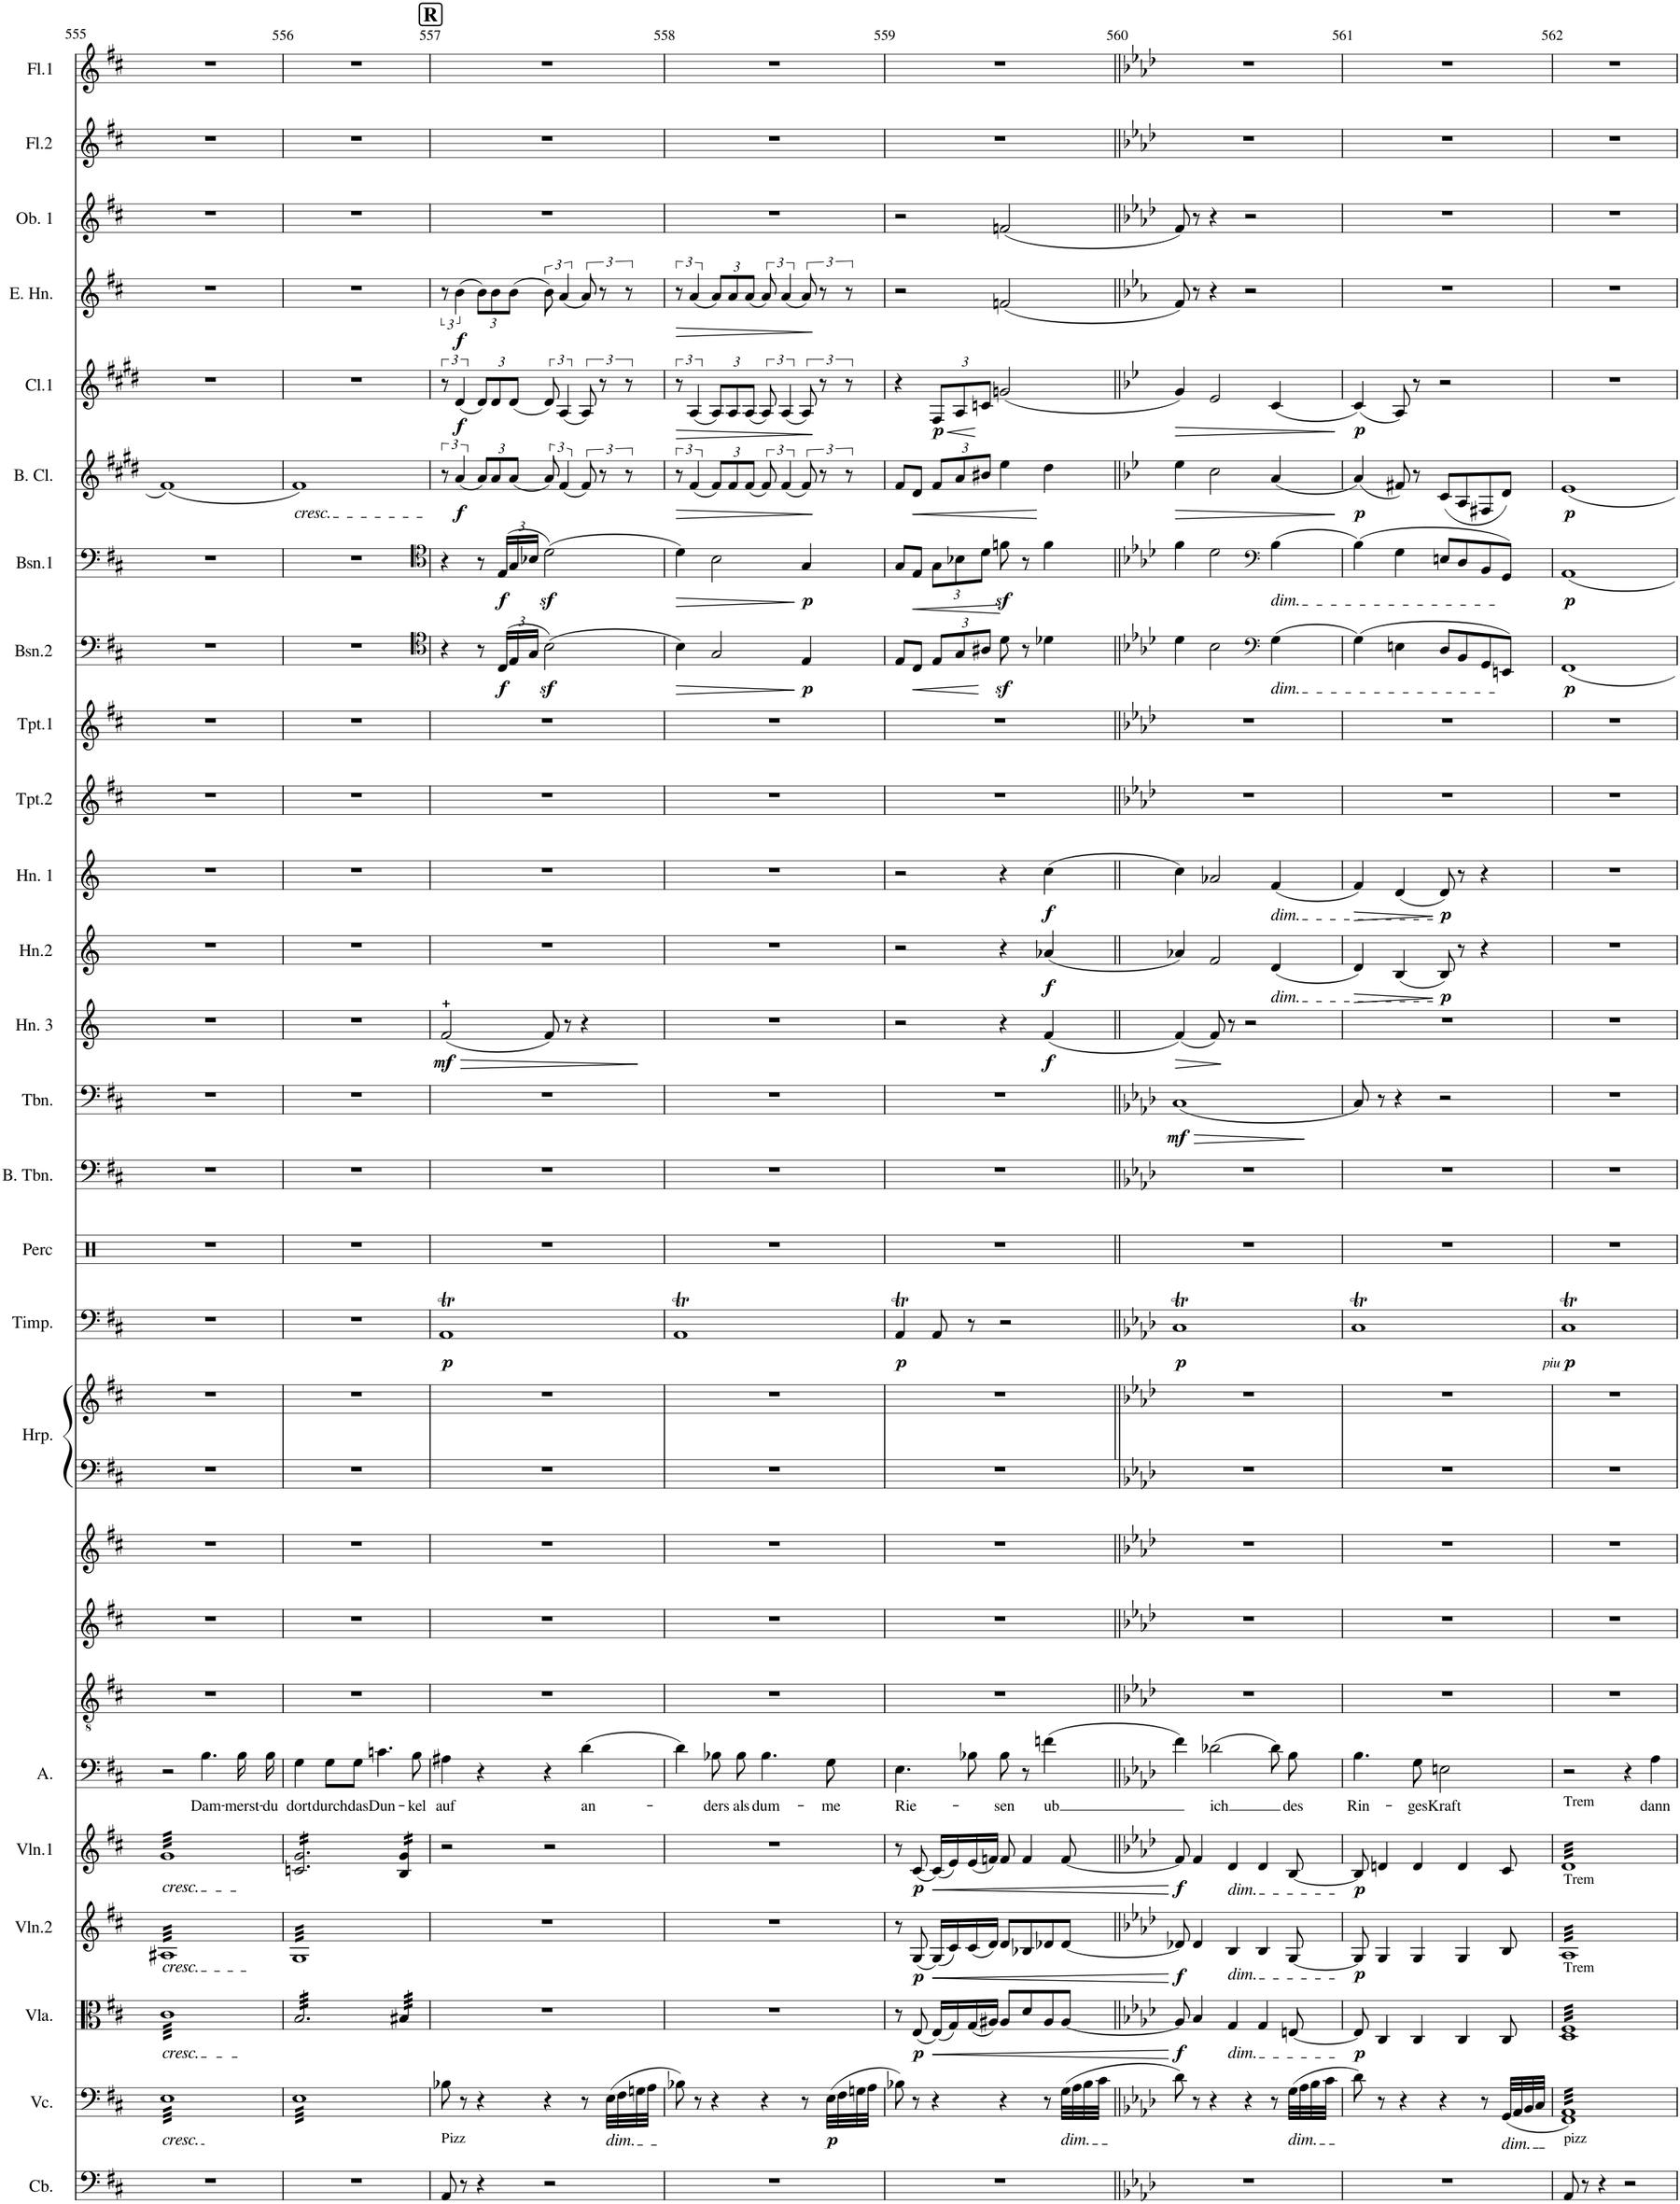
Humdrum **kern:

**kern	**kern	**dynam	**kern	**dynam	**kern	**dynam	**kern	**dynam	**kern	**text	**kern	**kern	**kern	**kern	**kern	**kern	**dynam	**kern	**kern	**kern	**dynam	**kern	**dynam	**kern	**dynam	**kern	**dynam	**kern	**kern	**kern	**dynam	**kern	**dynam	**kern	**dynam	**kern	**dynam	**kern	**dynam	**kern	**kern	**kern
*part27	*part26	*part26	*part25	*part25	*part24	*part24	*part23	*part23	*part22	*part22	*part21	*part20	*part19	*part18	*part18	*part17	*part17	*part16	*part15	*part14	*part14	*part13	*part13	*part12	*part12	*part11	*part11	*part10	*part9	*part8	*part8	*part7	*part7	*part6	*part6	*part5	*part5	*part4	*part4	*part3	*part2	*part1
*staff28	*staff27	*staff27	*staff26	*staff26	*staff25	*staff25	*staff24	*staff24	*staff23	*staff23	*staff22	*staff21	*staff20	*staff19	*staff18	*staff17	*staff17	*staff16	*staff15	*staff14	*staff14	*staff13	*staff13	*staff12	*staff12	*staff11	*staff11	*staff10	*staff9	*staff8	*staff8	*staff7	*staff7	*staff6	*staff6	*staff5	*staff5	*staff4	*staff4	*staff3	*staff2	*staff1
*I"Contrabass	*I"Violoncello	*	*I"Viola	*	*I"Violin 2	*	*I"Violin 1	*	*I"Alberich	*	*I"Alto	*I"Soprano	*I"Soprano	*I"Harp	*	*I"Timpani	*	*I"Percussion	*I"Bass Trombone	*I"Trombone	*	*I"Horn 3	*	*I"Horn 2	*	*I"Horn 1	*	*I"Trumpet 2	*I"Trumpet 1	*I"Bassoon 2	*	*I"Bassoon 1	*	*I"Clarinet 2	*	*I"Clarinet 1	*	*I"Oboe 2/EH	*	*I"Oboe 1	*I"Flute 2/Picc	*I"Flute 1
*I'Cb.	*I'Vc.	*	*I'Vla.	*	*I'Vln.2	*	*I'Vln.1	*	*I'A.	*	*	*	*	*I'Hrp.	*	*I'Timp.	*	*I'Perc	*I'B. Tbn.	*I'Tbn.	*	*I'Hn. 3	*	*I'Hn.2	*	*I'Hn. 1	*	*I'Tpt.2	*I'Tpt.1	*I'Bsn.2	*	*I'Bsn.1	*	*I'Cl. 2	*	*I'Cl.1	*	*I'Ob.2	*	*I'Ob. 1	*I'Fl.2	*I'Fl.1
!!LO:PB:g=z
*clefF4	*clefF4	*	*clefC3	*	*clefG2	*	*clefG2	*	*clefF4	*	*clefGv2	*clefG2	*clefG2	*clefF4	*clefG2	*clefF4	*	*clefX	*clefF4	*clefF4	*	*clefG2	*	*clefG2	*	*clefG2	*	*clefG2	*clefG2	*clefF4	*	*clefF4	*	*clefG2	*	*clefG2	*	*clefG2	*	*clefG2	*clefG2	*clefG2
*Trd7c12	*	*	*	*	*	*	*	*	*	*	*	*	*	*	*	*	*	*	*	*	*	*Trd4c7	*	*Trd4c7	*	*Trd4c7	*	*	*	*	*	*	*	*Trd8c14	*	*Trd1c2	*	*Trd4c7	*	*	*Trd-7c-12	*
*k[f#c#]	*k[f#c#]	*	*k[f#c#]	*	*k[f#c#]	*	*k[f#c#]	*	*k[f#c#]	*	*k[f#c#]	*k[f#c#]	*k[f#c#]	*k[f#c#]	*k[f#c#]	*k[f#c#]	*	*k[]	*k[f#c#]	*k[f#c#]	*	*k[]	*	*k[]	*	*k[]	*	*k[f#c#]	*k[f#c#]	*k[f#c#]	*	*k[f#c#]	*	*k[f#c#g#d#]	*	*k[f#c#g#d#]	*	*k[f#c#]	*	*k[f#c#]	*k[f#c#]	*k[f#c#]
*M4/4	*M4/4	*	*M4/4	*	*M4/4	*	*M4/4	*	*M4/4	*	*M4/4	*M4/4	*M4/4	*M4/4	*M4/4	*M4/4	*	*M4/4	*M4/4	*M4/4	*	*M4/4	*	*M4/4	*	*M4/4	*	*M4/4	*M4/4	*M4/4	*	*M4/4	*	*M4/4	*	*M4/4	*	*M4/4	*	*M4/4	*M4/4	*M4/4
=555	=555	=555	=555	=555	=555	=555	=555	=555	=555	=555	=555	=555	=555	=555	=555	=555	=555	=555	=555	=555	=555	=555	=555	=555	=555	=555	=555	=555	=555	=555	=555	=555	=555	=555	=555	=555	=555	=555	=555	=555	=555	=555
!	!	!	!	!	!	!	!LO:TX:b:i:t=cresc.	!	!	!	!	!	!	!	!	!	!	!	!	!	!	!	!	!	!	!	!	!	!	!	!	!	!	!	!	!	!	!	!	!	!	!
!	!	!	!	!	!LO:TX:b:i:t=cresc.	!	!	!	!	!	!	!	!	!	!	!	!	!	!	!	!	!	!	!	!	!	!	!	!	!	!	!	!	!	!	!	!	!	!	!	!	!
!	!	!	!LO:TX:b:i:t=cresc.	!	!	!	!	!	!	!	!	!	!	!	!	!	!	!	!	!	!	!	!	!	!	!	!	!	!	!	!	!	!	!	!	!	!	!	!	!	!	!
!	!LO:TX:b:i:t=cresc.	!	!	!	!	!	!	!	!	!	!	!	!	!	!	!	!	!	!	!	!	!	!	!	!	!	!	!	!	!	!	!	!	!	!	!	!	!	!	!	!	!
*	*tremolo	*	*	*	*	*	*	*	*	*	*	*	*	*	*	*	*	*	*	*	*	*	*	*	*	*	*	*	*	*	*	*	*	*	*	*	*	*	*	*	*	*
*	*	*	*tremolo	*	*	*	*	*	*	*	*	*	*	*	*	*	*	*	*	*	*	*	*	*	*	*	*	*	*	*	*	*	*	*	*	*	*	*	*	*	*	*
*	*	*	*	*	*tremolo	*	*	*	*	*	*	*	*	*	*	*	*	*	*	*	*	*	*	*	*	*	*	*	*	*	*	*	*	*	*	*	*	*	*	*	*	*
*	*	*	*	*	*	*	*tremolo	*	*	*	*	*	*	*	*	*	*	*	*	*	*	*	*	*	*	*	*	*	*	*	*	*	*	*	*	*	*	*	*	*	*	*
1r	32ELLL	.	32c#LLL	.	32A#XLLL	.	32gLLL	.	2r	.	1r	1r	1r	1r	1r	1r	.	1r	1r	1r	.	1r	.	1r	.	1r	.	1r	1r	1r	.	1r	.	(1f#	.	1r	.	1r	.	1r	1r	1r
.	32E	.	32c#	.	32A#X	.	32g	.	.	.	.	.	.	.	.	.	.	.	.	.	.	.	.	.	.	.	.	.	.	.	.	.	.	.	.	.	.	.	.	.	.	.
.	32E	.	32c#	.	32A#X	.	32g	.	.	.	.	.	.	.	.	.	.	.	.	.	.	.	.	.	.	.	.	.	.	.	.	.	.	.	.	.	.	.	.	.	.	.
.	32E	.	32c#	.	32A#X	.	32g	.	.	.	.	.	.	.	.	.	.	.	.	.	.	.	.	.	.	.	.	.	.	.	.	.	.	.	.	.	.	.	.	.	.	.
.	32E	.	32c#	.	32A#X	.	32g	.	.	.	.	.	.	.	.	.	.	.	.	.	.	.	.	.	.	.	.	.	.	.	.	.	.	.	.	.	.	.	.	.	.	.
.	32E	.	32c#	.	32A#X	.	32g	.	.	.	.	.	.	.	.	.	.	.	.	.	.	.	.	.	.	.	.	.	.	.	.	.	.	.	.	.	.	.	.	.	.	.
.	32E	.	32c#	.	32A#X	.	32g	.	.	.	.	.	.	.	.	.	.	.	.	.	.	.	.	.	.	.	.	.	.	.	.	.	.	.	.	.	.	.	.	.	.	.
.	32E	.	32c#	.	32A#X	.	32g	.	.	.	.	.	.	.	.	.	.	.	.	.	.	.	.	.	.	.	.	.	.	.	.	.	.	.	.	.	.	.	.	.	.	.
.	32E	.	32c#	.	32A#X	.	32g	.	.	.	.	.	.	.	.	.	.	.	.	.	.	.	.	.	.	.	.	.	.	.	.	.	.	.	.	.	.	.	.	.	.	.
.	32E	.	32c#	.	32A#X	.	32g	.	.	.	.	.	.	.	.	.	.	.	.	.	.	.	.	.	.	.	.	.	.	.	.	.	.	.	.	.	.	.	.	.	.	.
.	32E	.	32c#	.	32A#X	.	32g	.	.	.	.	.	.	.	.	.	.	.	.	.	.	.	.	.	.	.	.	.	.	.	.	.	.	.	.	.	.	.	.	.	.	.
.	32E	.	32c#	.	32A#X	.	32g	.	.	.	.	.	.	.	.	.	.	.	.	.	.	.	.	.	.	.	.	.	.	.	.	.	.	.	.	.	.	.	.	.	.	.
.	32E	.	32c#	.	32A#X	.	32g	.	.	.	.	.	.	.	.	.	.	.	.	.	.	.	.	.	.	.	.	.	.	.	.	.	.	.	.	.	.	.	.	.	.	.
.	32E	.	32c#	.	32A#X	.	32g	.	.	.	.	.	.	.	.	.	.	.	.	.	.	.	.	.	.	.	.	.	.	.	.	.	.	.	.	.	.	.	.	.	.	.
.	32E	.	32c#	.	32A#X	.	32g	.	.	.	.	.	.	.	.	.	.	.	.	.	.	.	.	.	.	.	.	.	.	.	.	.	.	.	.	.	.	.	.	.	.	.
.	32E	.	32c#	.	32A#X	.	32g	.	.	.	.	.	.	.	.	.	.	.	.	.	.	.	.	.	.	.	.	.	.	.	.	.	.	.	.	.	.	.	.	.	.	.
!	!	!	!	!	!	!	!	!	!	!LO:LY:b	!	!	!	!	!	!	!	!	!	!	!	!	!	!	!	!	!	!	!	!	!	!	!	!	!	!	!	!	!	!	!	!
.	32E	.	32c#	.	32A#X	.	32g	.	4.B\	Dam-	.	.	.	.	.	.	.	.	.	.	.	.	.	.	.	.	.	.	.	.	.	.	.	.	.	.	.	.	.	.	.	.
.	32E	.	32c#	.	32A#X	.	32g	.	.	.	.	.	.	.	.	.	.	.	.	.	.	.	.	.	.	.	.	.	.	.	.	.	.	.	.	.	.	.	.	.	.	.
.	32E	.	32c#	.	32A#X	.	32g	.	.	.	.	.	.	.	.	.	.	.	.	.	.	.	.	.	.	.	.	.	.	.	.	.	.	.	.	.	.	.	.	.	.	.
.	32E	.	32c#	.	32A#X	.	32g	.	.	.	.	.	.	.	.	.	.	.	.	.	.	.	.	.	.	.	.	.	.	.	.	.	.	.	.	.	.	.	.	.	.	.
.	32E	.	32c#	.	32A#X	.	32g	.	.	.	.	.	.	.	.	.	.	.	.	.	.	.	.	.	.	.	.	.	.	.	.	.	.	.	.	.	.	.	.	.	.	.
.	32E	.	32c#	.	32A#X	.	32g	.	.	.	.	.	.	.	.	.	.	.	.	.	.	.	.	.	.	.	.	.	.	.	.	.	.	.	.	.	.	.	.	.	.	.
.	32E	.	32c#	.	32A#X	.	32g	.	.	.	.	.	.	.	.	.	.	.	.	.	.	.	.	.	.	.	.	.	.	.	.	.	.	.	.	.	.	.	.	.	.	.
.	32E	.	32c#	.	32A#X	.	32g	.	.	.	.	.	.	.	.	.	.	.	.	.	.	.	.	.	.	.	.	.	.	.	.	.	.	.	.	.	.	.	.	.	.	.
.	32E	.	32c#	.	32A#X	.	32g	.	.	.	.	.	.	.	.	.	.	.	.	.	.	.	.	.	.	.	.	.	.	.	.	.	.	.	.	.	.	.	.	.	.	.
.	32E	.	32c#	.	32A#X	.	32g	.	.	.	.	.	.	.	.	.	.	.	.	.	.	.	.	.	.	.	.	.	.	.	.	.	.	.	.	.	.	.	.	.	.	.
.	32E	.	32c#	.	32A#X	.	32g	.	.	.	.	.	.	.	.	.	.	.	.	.	.	.	.	.	.	.	.	.	.	.	.	.	.	.	.	.	.	.	.	.	.	.
.	32E	.	32c#	.	32A#X	.	32g	.	.	.	.	.	.	.	.	.	.	.	.	.	.	.	.	.	.	.	.	.	.	.	.	.	.	.	.	.	.	.	.	.	.	.
!	!	!	!	!	!	!	!	!	!	!LO:LY:b	!	!	!	!	!	!	!	!	!	!	!	!	!	!	!	!	!	!	!	!	!	!	!	!	!	!	!	!	!	!	!	!
.	32E	.	32c#	.	32A#X	.	32g	.	16B\	-merst-	.	.	.	.	.	.	.	.	.	.	.	.	.	.	.	.	.	.	.	.	.	.	.	.	.	.	.	.	.	.	.	.
.	32E	.	32c#	.	32A#X	.	32g	.	.	.	.	.	.	.	.	.	.	.	.	.	.	.	.	.	.	.	.	.	.	.	.	.	.	.	.	.	.	.	.	.	.	.
!	!	!	!	!	!	!	!	!	!	!LO:LY:b	!	!	!	!	!	!	!	!	!	!	!	!	!	!	!	!	!	!	!	!	!	!	!	!	!	!	!	!	!	!	!	!
.	32E	.	32c#	.	32A#X	.	32g	.	16B\	-du	.	.	.	.	.	.	.	.	.	.	.	.	.	.	.	.	.	.	.	.	.	.	.	.	.	.	.	.	.	.	.	.
.	32EJJJ	.	32c#JJJ	.	32A#XJJJ	.	32gJJJ	.	.	.	.	.	.	.	.	.	.	.	.	.	.	.	.	.	.	.	.	.	.	.	.	.	.	.	.	.	.	.	.	.	.	.
=556	=556	=556	=556	=556	=556	=556	=556	=556	=556	=556	=556	=556	=556	=556	=556	=556	=556	=556	=556	=556	=556	=556	=556	=556	=556	=556	=556	=556	=556	=556	=556	=556	=556	=556	=556	=556	=556	=556	=556	=556	=556	=556
!	!	!	!	!	!	!	!	!	!	!	!	!	!	!	!	!	!	!	!	!	!	!	!	!	!	!	!	!	!	!	!	!	!	!LO:TX:b:i:t=cresc.	!	!	!	!	!	!	!	!
!	!	!	!	!	!	!	!	!	!	!LO:LY:b	!	!	!	!	!	!	!	!	!	!	!	!	!	!	!	!	!	!	!	!	!	!	!	!	!	!	!	!	!	!	!	!
1r	32ELLL	.	32B/LLL	.	32GLLL	.	16cn/ 16g/LL	.	4G\	dort	1r	1r	1r	1r	1r	1r	.	1r	1r	1r	.	1r	.	1r	.	1r	.	1r	1r	1r	.	1r	.	1f#)	.	1r	.	1r	.	1r	1r	1r
.	32E	.	32B/	.	32G	.	.	.	.	.	.	.	.	.	.	.	.	.	.	.	.	.	.	.	.	.	.	.	.	.	.	.	.	.	.	.	.	.	.	.	.	.
.	32E	.	32B/	.	32G	.	16cn/ 16g/	.	.	.	.	.	.	.	.	.	.	.	.	.	.	.	.	.	.	.	.	.	.	.	.	.	.	.	.	.	.	.	.	.	.	.
.	32E	.	32B/	.	32G	.	.	.	.	.	.	.	.	.	.	.	.	.	.	.	.	.	.	.	.	.	.	.	.	.	.	.	.	.	.	.	.	.	.	.	.	.
.	32E	.	32B/	.	32G	.	16cn/ 16g/	.	.	.	.	.	.	.	.	.	.	.	.	.	.	.	.	.	.	.	.	.	.	.	.	.	.	.	.	.	.	.	.	.	.	.
.	32E	.	32B/	.	32G	.	.	.	.	.	.	.	.	.	.	.	.	.	.	.	.	.	.	.	.	.	.	.	.	.	.	.	.	.	.	.	.	.	.	.	.	.
.	32E	.	32B/	.	32G	.	16cn/ 16g/	.	.	.	.	.	.	.	.	.	.	.	.	.	.	.	.	.	.	.	.	.	.	.	.	.	.	.	.	.	.	.	.	.	.	.
.	32E	.	32B/	.	32G	.	.	.	.	.	.	.	.	.	.	.	.	.	.	.	.	.	.	.	.	.	.	.	.	.	.	.	.	.	.	.	.	.	.	.	.	.
!	!	!	!	!	!	!	!	!	!	!LO:LY:b	!	!	!	!	!	!	!	!	!	!	!	!	!	!	!	!	!	!	!	!	!	!	!	!	!	!	!	!	!	!	!	!
.	32E	.	32B/	.	32G	.	16cn/ 16g/	.	8G\L	durch	.	.	.	.	.	.	.	.	.	.	.	.	.	.	.	.	.	.	.	.	.	.	.	.	.	.	.	.	.	.	.	.
.	32E	.	32B/	.	32G	.	.	.	.	.	.	.	.	.	.	.	.	.	.	.	.	.	.	.	.	.	.	.	.	.	.	.	.	.	.	.	.	.	.	.	.	.
.	32E	.	32B/	.	32G	.	16cn/ 16g/	.	.	.	.	.	.	.	.	.	.	.	.	.	.	.	.	.	.	.	.	.	.	.	.	.	.	.	.	.	.	.	.	.	.	.
.	32E	.	32B/	.	32G	.	.	.	.	.	.	.	.	.	.	.	.	.	.	.	.	.	.	.	.	.	.	.	.	.	.	.	.	.	.	.	.	.	.	.	.	.
!	!	!	!	!	!	!	!	!	!	!LO:LY:b	!	!	!	!	!	!	!	!	!	!	!	!	!	!	!	!	!	!	!	!	!	!	!	!	!	!	!	!	!	!	!	!
.	32E	.	32B/	.	32G	.	16cn/ 16g/	.	8G\J	das	.	.	.	.	.	.	.	.	.	.	.	.	.	.	.	.	.	.	.	.	.	.	.	.	.	.	.	.	.	.	.	.
.	32E	.	32B/	.	32G	.	.	.	.	.	.	.	.	.	.	.	.	.	.	.	.	.	.	.	.	.	.	.	.	.	.	.	.	.	.	.	.	.	.	.	.	.
.	32E	.	32B/	.	32G	.	16cn/ 16g/	.	.	.	.	.	.	.	.	.	.	.	.	.	.	.	.	.	.	.	.	.	.	.	.	.	.	.	.	.	.	.	.	.	.	.
.	32E	.	32B/	.	32G	.	.	.	.	.	.	.	.	.	.	.	.	.	.	.	.	.	.	.	.	.	.	.	.	.	.	.	.	.	.	.	.	.	.	.	.	.
!	!	!	!	!	!	!	!	!	!	!LO:LY:b	!	!	!	!	!	!	!	!	!	!	!	!	!	!	!	!	!	!	!	!	!	!	!	!	!	!	!	!	!	!	!	!
.	32E	.	32B/	.	32G	.	16cn/ 16g/	.	4.cn\	Dun-	.	.	.	.	.	.	.	.	.	.	.	.	.	.	.	.	.	.	.	.	.	.	.	.	.	.	.	.	.	.	.	.
.	32E	.	32B/	.	32G	.	.	.	.	.	.	.	.	.	.	.	.	.	.	.	.	.	.	.	.	.	.	.	.	.	.	.	.	.	.	.	.	.	.	.	.	.
.	32E	.	32B/	.	32G	.	16cn/ 16g/	.	.	.	.	.	.	.	.	.	.	.	.	.	.	.	.	.	.	.	.	.	.	.	.	.	.	.	.	.	.	.	.	.	.	.
.	32E	.	32B/	.	32G	.	.	.	.	.	.	.	.	.	.	.	.	.	.	.	.	.	.	.	.	.	.	.	.	.	.	.	.	.	.	.	.	.	.	.	.	.
.	32E	.	32B/	.	32G	.	16cn/ 16g/	.	.	.	.	.	.	.	.	.	.	.	.	.	.	.	.	.	.	.	.	.	.	.	.	.	.	.	.	.	.	.	.	.	.	.
.	32E	.	32B/	.	32G	.	.	.	.	.	.	.	.	.	.	.	.	.	.	.	.	.	.	.	.	.	.	.	.	.	.	.	.	.	.	.	.	.	.	.	.	.
.	32E	.	32B/	.	32G	.	16cn/ 16g/JJ	.	.	.	.	.	.	.	.	.	.	.	.	.	.	.	.	.	.	.	.	.	.	.	.	.	.	.	.	.	.	.	.	.	.	.
.	32E	.	32B/JJJ	.	32G	.	.	.	.	.	.	.	.	.	.	.	.	.	.	.	.	.	.	.	.	.	.	.	.	.	.	.	.	.	.	.	.	.	.	.	.	.
.	32E	.	32B#X/LLL	.	32G	.	16B/ 16g/LL	.	.	.	.	.	.	.	.	.	.	.	.	.	.	.	.	.	.	.	.	.	.	.	.	.	.	.	.	.	.	.	.	.	.	.
.	32E	.	32B#X/	.	32G	.	.	.	.	.	.	.	.	.	.	.	.	.	.	.	.	.	.	.	.	.	.	.	.	.	.	.	.	.	.	.	.	.	.	.	.	.
.	32E	.	32B#X/	.	32G	.	16B/ 16g/	.	.	.	.	.	.	.	.	.	.	.	.	.	.	.	.	.	.	.	.	.	.	.	.	.	.	.	.	.	.	.	.	.	.	.
.	32E	.	32B#X/	.	32G	.	.	.	.	.	.	.	.	.	.	.	.	.	.	.	.	.	.	.	.	.	.	.	.	.	.	.	.	.	.	.	.	.	.	.	.	.
!	!	!	!	!	!	!	!	!	!	!LO:LY:b	!	!	!	!	!	!	!	!	!	!	!	!	!	!	!	!	!	!	!	!	!	!	!	!	!	!	!	!	!	!	!	!
.	32E	.	32B#X/	.	32G	.	16B/ 16g/	.	8B\	-kel	.	.	.	.	.	.	.	.	.	.	.	.	.	.	.	.	.	.	.	.	.	.	.	.	.	.	.	.	.	.	.	.
.	32E	.	32B#X/	.	32G	.	.	.	.	.	.	.	.	.	.	.	.	.	.	.	.	.	.	.	.	.	.	.	.	.	.	.	.	.	.	.	.	.	.	.	.	.
.	32E	.	32B#X/	.	32G	.	16B/ 16g/JJ	.	.	.	.	.	.	.	.	.	.	.	.	.	.	.	.	.	.	.	.	.	.	.	.	.	.	.	.	.	.	.	.	.	.	.
*	*	*	*	*	*	*	*Xtremolo	*	*	*	*	*	*	*	*	*	*	*	*	*	*	*	*	*	*	*	*	*	*	*	*	*	*	*	*	*	*	*	*	*	*	*
.	32EJJJ	.	32B#X/JJJ	.	32GJJJ	.	.	.	.	.	.	.	.	.	.	.	.	.	.	.	.	.	.	.	.	.	.	.	.	.	.	.	.	.	.	.	.	.	.	.	.	.
*	*	*	*	*	*Xtremolo	*	*	*	*	*	*	*	*	*	*	*	*	*	*	*	*	*	*	*	*	*	*	*	*	*	*	*	*	*	*	*	*	*	*	*	*	*
*	*	*	*Xtremolo	*	*	*	*	*	*	*	*	*	*	*	*	*	*	*	*	*	*	*	*	*	*	*	*	*	*	*	*	*	*	*	*	*	*	*	*	*	*	*
*	*Xtremolo	*	*	*	*	*	*	*	*	*	*	*	*	*	*	*	*	*	*	*	*	*	*	*	*	*	*	*	*	*	*	*	*	*	*	*	*	*	*	*	*	*
!!LO:REH:place=s1:a:B:cj:fs=14:t=R
=557	=557	=557	=557	=557	=557	=557	=557	=557	=557	=557	=557	=557	=557	=557	=557	=557	=557	=557	=557	=557	=557	=557	=557	=557	=557	=557	=557	=557	=557	=557	=557	=557	=557	=557	=557	=557	=557	=557	=557	=557	=557	=557
*	*	*	*	*	*	*	*	*	*	*	*	*	*	*	*	*	*	*	*	*	*	*	*	*	*	*	*	*	*	*clefC4	*	*clefC4	*	*	*	*	*	*	*	*	*	*
!LO:TX:a:t=Pizz	!	!	!	!	!	!	!	!	!	!	!	!	!	!	!	!	!	!	!	!	!	!	!	!	!	!	!	!	!	!	!	!	!	!	!	!	!	!	!	!	!	!
!	!	!	!	!	!	!	!	!	!	!LO:LY:b	!	!	!	!	!	!	!LO:DY:b	!	!	!	!	!	!LO:HP:b	!	!	!	!	!	!	!	!	!	!	!	!	!	!	!	!	!	!	!
!	!	!	!	!	!	!	!	!	!	!	!	!	!	!	!	!	!	!	!	!	!	!	!LO:DY:n=1:b	!	!	!	!	!	!	!	!	!	!	!	!	!	!	!	!	!	!	!
8AA/	8B-X\	.	1r	.	1r	.	2r	.	4A#X\	auf	1r	1r	1r	1r	1r	1AAT	p	1r	1r	1r	.	(2f/	> mf	1r	.	1r	.	1r	1r	4r	.	4r	.	12r	.	12r	.	12r	.	1r	1r	1r
!	!	!	!	!	!	!	!	!	!	!	!	!	!	!	!	!	!	!	!	!	!	!	!	!	!	!	!	!	!	!	!	!	!	!	!LO:DY:b	!	!LO:DY:b	!	!LO:DY:b	!	!	!
.	.	.	.	.	.	.	.	.	.	.	.	.	.	.	.	.	.	.	.	.	.	.	.	.	.	.	.	.	.	.	.	.	.	(6a/	f	(6d#/	f	(6b\	f	.	.	.
8r	8r	.	.	.	.	.	.	.	.	.	.	.	.	.	.	.	.	.	.	.	.	.	.	.	.	.	.	.	.	.	.	.	.	.	.	.	.	.	.	.	.	.
*	*	*	*	*	*	*	*	*	*	*	*	*	*	*	*	*	*	*	*	*	*	*	*	*	*	*	*	*	*	*	*	*	*	*Xbrackettup	*	*Xbrackettup	*	*Xbrackettup	*	*	*	*
4r	4r	.	.	.	.	.	.	.	4r	.	.	.	.	.	.	.	.	.	.	.	.	.	.	.	.	.	.	.	.	8r	.	8r	.	12a/L)	.	12d#/L)	.	12b\L)	.	.	.	.
.	.	.	.	.	.	.	.	.	.	.	.	.	.	.	.	.	.	.	.	.	.	.	.	.	.	.	.	.	.	.	.	.	.	12a/	.	12d#/	.	12b\	.	.	.	.
*	*	*	*	*	*	*	*	*	*	*	*	*	*	*	*	*	*	*	*	*	*	*	*	*	*	*	*	*	*	*Xbrackettup	*	*Xbrackettup	*	*	*	*	*	*	*	*	*	*
!	!	!	!	!	!	!	!	!	!	!	!	!	!	!	!	!	!	!	!	!	!	!	!	!	!	!	!	!	!	!	!LO:DY:b	!	!LO:DY:b	!	!	!	!	!	!	!	!	!
.	.	.	.	.	.	.	.	.	.	.	.	.	.	.	.	.	.	.	.	.	.	.	.	.	.	.	.	.	.	(24C#/LL	f	(24E/LL	f	.	.	.	.	.	.	.	.	.
.	.	.	.	.	.	.	.	.	.	.	.	.	.	.	.	.	.	.	.	.	.	.	.	.	.	.	.	.	.	24E/	.	24G/	.	(12a/J	.	(12d#/J	.	(12b\J	.	.	.	.
.	.	.	.	.	.	.	.	.	.	.	.	.	.	.	.	.	.	.	.	.	.	.	.	.	.	.	.	.	.	24G/JJ	.	24B-X/JJ	.	.	.	.	.	.	.	.	.	.
*	*	*	*	*	*	*	*	*	*	*	*	*	*	*	*	*	*	*	*	*	*	*	*	*	*	*	*	*	*	*	*	*	*	*brackettup	*	*brackettup	*	*brackettup	*	*	*	*
2r	4r	.	.	.	.	.	2r	.	4r	.	.	.	.	.	.	.	.	.	.	.	.	8f/)	.	.	.	.	.	.	.	(2Bz<\)	.	(2dz<\)	.	12a/)	.	12d#/)	.	12b\)	.	.	.	.
.	.	.	.	.	.	.	.	.	.	.	.	.	.	.	.	.	.	.	.	.	.	.	.	.	.	.	.	.	.	.	.	.	.	(6f#/	.	(6A/	.	(6a/	.	.	.	.
.	.	.	.	.	.	.	.	.	.	.	.	.	.	.	.	.	.	.	.	.	.	8r	.	.	.	.	.	.	.	.	.	.	.	.	.	.	.	.	.	.	.	.
!	!	!	!	!	!	!	!	!	!	!LO:LY:b	!	!	!	!	!	!	!	!	!	!	!	!	!	!	!	!	!	!	!	!	!	!	!	!	!	!	!	!	!	!	!	!
.	8r	.	.	.	.	.	.	.	(4d\	an-	.	.	.	.	.	.	.	.	.	.	.	4r	.	.	.	.	.	.	.	.	.	.	.	12f#/)	.	12A/)	.	12a/)	.	.	.	.
.	.	.	.	.	.	.	.	.	.	.	.	.	.	.	.	.	.	.	.	.	.	.	.	.	.	.	.	.	.	.	.	.	.	12r	.	12r	.	12r	.	.	.	.
!	!LO:TX:b:i:t=dim.	!	!	!	!	!	!	!	!	!	!	!	!	!	!	!	!	!	!	!	!	!	!	!	!	!	!	!	!	!	!	!	!	!	!	!	!	!	!	!	!	!
.	(32E\LLL	.	.	.	.	.	.	.	.	.	.	.	.	.	.	.	.	.	.	.	.	.	.	.	.	.	.	.	.	.	.	.	.	.	.	.	.	.	.	.	.	.
.	32F#\	.	.	.	.	.	.	.	.	.	.	.	.	.	.	.	.	.	.	.	.	.	.	.	.	.	.	.	.	.	.	.	.	.	.	.	.	.	.	.	.	.
.	.	.	.	.	.	.	.	.	.	.	.	.	.	.	.	.	.	.	.	.	.	.	.	.	.	.	.	.	.	.	.	.	.	12r	.	12r	.	12r	.	.	.	.
.	32Gn\	.	.	.	.	.	.	.	.	.	.	.	.	.	.	.	.	.	.	.	.	.	.	.	.	.	.	.	.	.	.	.	.	.	.	.	.	.	.	.	.	.
.	32A\JJJ	.	.	.	.	.	.	.	.	.	.	.	.	.	.	.	.	.	.	.	.	.	.	.	.	.	.	.	.	.	.	.	.	.	.	.	.	.	.	.	.	.
.	.	.	.	.	.	.	.	.	.	.	.	.	.	.	.	.	.	.	.	.	.	.	]	.	.	.	.	.	.	.	.	.	.	.	.	.	.	.	.	.	.	.
=558	=558	=558	=558	=558	=558	=558	=558	=558	=558	=558	=558	=558	=558	=558	=558	=558	=558	=558	=558	=558	=558	=558	=558	=558	=558	=558	=558	=558	=558	=558	=558	=558	=558	=558	=558	=558	=558	=558	=558	=558	=558	=558
!	!	!	!	!	!	!	!	!	!	!	!	!	!	!	!	!	!	!	!	!	!	!	!	!	!	!	!	!	!	!	!LO:HP:b	!	!LO:HP:b	!	!LO:HP:b	!	!LO:HP:b	!	!LO:HP:b	!	!	!
1r	8B-X\)	.	1r	.	1r	.	1r	.	4d\)	.	1r	1r	1r	1r	1r	1AAT	.	1r	1r	1r	.	1r	.	1r	.	1r	.	1r	1r	4B\)	>	4d\)	>	12r	>	12r	>	12r	>	1r	1r	1r
.	.	.	.	.	.	.	.	.	.	.	.	.	.	.	.	.	.	.	.	.	.	.	.	.	.	.	.	.	.	.	.	.	.	(6f#/	.	(6A/	.	(6a/	.	.	.	.
.	8r	.	.	.	.	.	.	.	.	.	.	.	.	.	.	.	.	.	.	.	.	.	.	.	.	.	.	.	.	.	.	.	.	.	.	.	.	.	.	.	.	.
!	!	!	!	!	!	!	!	!	!	!LO:LY:b	!	!	!	!	!	!	!	!	!	!	!	!	!	!	!	!	!	!	!	!	!	!	!	!	!	!	!	!	!	!	!	!
*	*	*	*	*	*	*	*	*	*	*	*	*	*	*	*	*	*	*	*	*	*	*	*	*	*	*	*	*	*	*	*	*	*	*Xbrackettup	*	*Xbrackettup	*	*Xbrackettup	*	*	*	*
.	4r	.	.	.	.	.	.	.	8B-X\	-ders	.	.	.	.	.	.	.	.	.	.	.	.	.	.	.	.	.	.	.	2G/	.	2B\	.	12f#/L)	.	12A/L)	.	12a/L)	.	.	.	.
.	.	.	.	.	.	.	.	.	.	.	.	.	.	.	.	.	.	.	.	.	.	.	.	.	.	.	.	.	.	.	.	.	.	12f#/	.	12A/	.	12a/	.	.	.	.
!	!	!	!	!	!	!	!	!	!	!LO:LY:b	!	!	!	!	!	!	!	!	!	!	!	!	!	!	!	!	!	!	!	!	!	!	!	!	!	!	!	!	!	!	!	!
.	.	.	.	.	.	.	.	.	8B-\	als	.	.	.	.	.	.	.	.	.	.	.	.	.	.	.	.	.	.	.	.	.	.	.	.	.	.	.	.	.	.	.	.
.	.	.	.	.	.	.	.	.	.	.	.	.	.	.	.	.	.	.	.	.	.	.	.	.	.	.	.	.	.	.	.	.	.	(12f#/J	.	(12A/J	.	(12a/J	.	.	.	.
!	!	!	!	!	!	!	!	!	!	!LO:LY:b	!	!	!	!	!	!	!	!	!	!	!	!	!	!	!	!	!	!	!	!	!	!	!	!	!	!	!	!	!	!	!	!
*	*	*	*	*	*	*	*	*	*	*	*	*	*	*	*	*	*	*	*	*	*	*	*	*	*	*	*	*	*	*	*	*	*	*brackettup	*	*brackettup	*	*brackettup	*	*	*	*
.	4r	.	.	.	.	.	.	.	4.B-\	dum-	.	.	.	.	.	.	.	.	.	.	.	.	.	.	.	.	.	.	.	.	.	.	.	12f#/)	.	12A/)	.	12a/)	.	.	.	.
.	.	.	.	.	.	.	.	.	.	.	.	.	.	.	.	.	.	.	.	.	.	.	.	.	.	.	.	.	.	.	.	.	.	(6f#/	.	(6A/	.	(6a/	.	.	.	.
!	!	!	!	!	!	!	!	!	!	!	!	!	!	!	!	!	!	!	!	!	!	!	!	!	!	!	!	!	!	!	!LO:DY:n=1:b	!	!LO:DY:n=1:b	!	!	!	!	!	!	!	!	!
.	8r	.	.	.	.	.	.	.	.	.	.	.	.	.	.	.	.	.	.	.	.	.	.	.	.	.	.	.	.	4E/	] p	4G/	] p	12f#/)	.	12A/)	.	12a/)	.	.	.	.
.	.	.	.	.	.	.	.	.	.	.	.	.	.	.	.	.	.	.	.	.	.	.	.	.	.	.	.	.	.	.	.	.	.	12r	]	12r	]	12r	]	.	.	.
!	!	!LO:DY:b	!	!	!	!	!	!	!	!LO:LY:b	!	!	!	!	!	!	!	!	!	!	!	!	!	!	!	!	!	!	!	!	!	!	!	!	!	!	!	!	!	!	!	!
.	(32E\LLL	p	.	.	.	.	.	.	8G\	-me	.	.	.	.	.	.	.	.	.	.	.	.	.	.	.	.	.	.	.	.	.	.	.	.	.	.	.	.	.	.	.	.
.	32F#\	.	.	.	.	.	.	.	.	.	.	.	.	.	.	.	.	.	.	.	.	.	.	.	.	.	.	.	.	.	.	.	.	.	.	.	.	.	.	.	.	.
.	.	.	.	.	.	.	.	.	.	.	.	.	.	.	.	.	.	.	.	.	.	.	.	.	.	.	.	.	.	.	.	.	.	12r	.	12r	.	12r	.	.	.	.
.	32Gn\	.	.	.	.	.	.	.	.	.	.	.	.	.	.	.	.	.	.	.	.	.	.	.	.	.	.	.	.	.	.	.	.	.	.	.	.	.	.	.	.	.
.	32A\JJJ	.	.	.	.	.	.	.	.	.	.	.	.	.	.	.	.	.	.	.	.	.	.	.	.	.	.	.	.	.	.	.	.	.	.	.	.	.	.	.	.	.
=559	=559	=559	=559	=559	=559	=559	=559	=559	=559	=559	=559	=559	=559	=559	=559	=559	=559	=559	=559	=559	=559	=559	=559	=559	=559	=559	=559	=559	=559	=559	=559	=559	=559	=559	=559	=559	=559	=559	=559	=559	=559	=559
!	!	!	!	!	!	!	!	!	!	!LO:LY:b	!	!	!	!	!	!	!LO:DY:b	!	!	!	!	!	!	!	!	!	!	!	!	!	!	!	!	!	!	!	!	!	!	!	!	!
1r	8B-X\)	.	8r	.	8r	.	8r	.	4.E\	Rie-	1r	1r	1r	1r	1r	4AAT/	p	1r	1r	1r	.	2r	.	2r	.	2r	.	1r	1r	8E/L	.	8G/L	.	8f#/L	.	4r	.	2r	.	2r	1r	1r
!	!	!	!	!LO:DY:b	!	!LO:DY:b	!	!LO:DY:b	!	!	!	!	!	!	!	!	!	!	!	!	!	!	!	!	!	!	!	!	!	!	!LO:HP:b	!	!LO:HP:b	!	!LO:HP:b	!	!	!	!	!	!	!
.	8r	.	(8E/	p	(8G/	p	(8c#/	p	.	.	.	.	.	.	.	.	.	.	.	.	.	.	.	.	.	.	.	.	.	8C#/J	<	8E/J	<	8d#/J	<	.	.	.	.	.	.	.
!	!	!	!	!LO:HP:b	!	!LO:HP:b	!	!LO:HP:b	!	!	!	!	!	!	!	!	!	!	!	!	!	!	!	!	!	!	!	!	!	!	!	!	!	!	!	!	!	!	!	!	!	!
*	*	*	*	*	*	*	*	*	*	*	*	*	*	*	*	*	*	*	*	*	*	*	*	*	*	*	*	*	*	*	*	*	*	*Xbrackettup	*	*Xbrackettup	*	*	*	*	*	*
!	!	!	!	!	!	!	!	!	!	!	!	!	!	!	!	!	!	!	!	!	!	!	!	!	!	!	!	!	!	!	!	!	!	!	!	!	!LO:HP:b	!	!	!	!	!
!	!	!	!	!	!	!	!	!	!	!	!	!	!	!	!	!	!	!	!	!	!	!	!	!	!	!	!	!	!	!	!	!	!	!	!	!	!LO:DY:n=1:b	!	!	!	!	!
.	4r	.	(16E/LL)	<	(16G/LL)	<	(16c#/LL)	<	.	.	.	.	.	.	.	8AA/	.	.	.	.	.	.	.	.	.	.	.	.	.	12E/L	.	12G\L	.	12f#/L	.	12F#/L	< p	.	.	.	.	.
.	.	.	16G/)	.	16c#/)	.	16e/)	.	.	.	.	.	.	.	.	.	.	.	.	.	.	.	.	.	.	.	.	.	.	.	.	.	.	.	.	.	.	.	.	.	.	.
.	.	.	.	.	.	.	.	.	.	.	.	.	.	.	.	.	.	.	.	.	.	.	.	.	.	.	.	.	.	12G/	.	12B-X\	.	12a/	.	12A/	.	.	.	.	.	.
.	.	.	(16G/	.	(16c#/	.	(16e/	.	8B-X\	.	.	.	.	.	.	8r	.	.	.	.	.	.	.	.	.	.	.	.	.	.	.	.	.	.	.	.	.	.	.	.	.	.
.	.	.	.	.	.	.	.	.	.	.	.	.	.	.	.	.	.	.	.	.	.	.	.	.	.	.	.	.	.	12A#X/J	.	12d\J	.	12b#X/J	.	12cn/J	.	.	.	.	.	.
.	.	.	16A#X/JJ)	.	16d/JJ)	.	16fn/JJ)	.	.	.	.	.	.	.	.	.	.	.	.	.	.	.	.	.	.	.	.	.	.	.	.	.	.	.	.	.	.	.	.	.	.	.
!	!	!	!	!	!	!	!	!	!	!LO:LY:b	!	!	!	!	!	!	!	!	!	!	!	!	!	!	!	!	!	!	!	!	!	!	!	!	!	!	!	!	!	!	!	!
.	4r	.	8A#/L	.	8d/L	.	8f/	.	8B-\	-sen	.	.	.	.	.	2r	.	.	.	.	.	4r	.	4r	.	4r	.	.	.	8dz<\	.	8fnz<\	.	4ee\	.	(2gn/	[	(2fn/	.	(2fn/	.	.
.	.	.	8d/	.	8B-X/	.	4f/	.	8r	.	.	.	.	.	.	.	.	.	.	.	.	.	.	.	.	.	.	.	.	8r	.	8r	.	.	.	.	.	.	.	.	.	.
!	!	!	!	!	!	!	!	!	!	!LO:LY:b	!	!	!	!	!	!	!	!	!	!	!	!	!LO:DY:b	!	!LO:DY:b	!	!LO:DY:b	!	!	!	!	!	!	!	!	!	!	!	!	!	!	!
.	8r	.	8A#/	.	8d-X/	.	.	.	(4fn\	ub	.	.	.	.	.	.	.	.	.	.	.	(4f/	f	(4a-X/	f	(4cc\	f	.	.	4d-X\	[	4f\	[	4dd#\	[	.	.	.	.	.	.	.
!	!LO:TX:b:i:t=dim.	!	!	!	!	!	!	!	!	!	!	!	!	!	!	!	!	!	!	!	!	!	!	!	!	!	!	!	!	!	!	!	!	!	!	!	!	!	!	!	!	!
.	(32G\LLL	.	[8A#/J	.	[8d-/J	.	[8f/	.	.	.	.	.	.	.	.	.	.	.	.	.	.	.	.	.	.	.	.	.	.	.	.	.	.	.	.	.	.	.	.	.	.	.
.	32A\	.	.	.	.	.	.	.	.	.	.	.	.	.	.	.	.	.	.	.	.	.	.	.	.	.	.	.	.	.	.	.	.	.	.	.	.	.	.	.	.	.
.	32B-\	.	.	.	.	.	.	.	.	.	.	.	.	.	.	.	.	.	.	.	.	.	.	.	.	.	.	.	.	.	.	.	.	.	.	.	.	.	.	.	.	.
.	32c#\JJJ	.	.	.	.	.	.	.	.	.	.	.	.	.	.	.	.	.	.	.	.	.	.	.	.	.	.	.	.	.	.	.	.	.	.	.	.	.	.	.	.	.
.	.	.	.	[	.	[	.	[	.	.	.	.	.	.	.	.	.	.	.	.	.	.	.	.	.	.	.	.	.	.	.	.	.	.	.	.	.	.	.	.	.	.
=560||	=560||	=560||	=560||	=560||	=560||	=560||	=560||	=560||	=560||	=560||	=560||	=560||	=560||	=560||	=560||	=560||	=560||	=560||	=560||	=560||	=560||	=560||	=560||	=560||	=560||	=560||	=560||	=560||	=560||	=560||	=560||	=560||	=560||	=560||	=560||	=560||	=560||	=560||	=560||	=560||	=560||	=560||
*k[b-e-a-d-]	*k[b-e-a-d-]	*	*k[b-e-a-d-]	*	*k[b-e-a-d-]	*	*k[b-e-a-d-]	*	*k[b-e-a-d-]	*	*k[b-e-a-d-]	*k[b-e-a-d-]	*k[b-e-a-d-]	*k[b-e-a-d-]	*k[b-e-a-d-]	*k[b-e-a-d-]	*	*	*k[b-e-a-d-]	*k[b-e-a-d-]	*	*	*	*	*	*	*	*k[b-e-a-d-]	*k[b-e-a-d-]	*k[b-e-a-d-]	*	*k[b-e-a-d-]	*	*k[b-e-]	*	*k[b-e-]	*	*k[b-e-a-]	*	*k[b-e-a-d-]	*k[b-e-a-d-]	*k[b-e-a-d-]
!	!	!	!	!LO:DY:b	!	!LO:DY:b	!	!LO:DY:b	!	!	!	!	!	!	!	!	!LO:DY:b	!	!	!	!LO:HP:b	!	!LO:HP:b	!	!	!	!	!	!	!	!	!	!	!	!LO:HP:b	!	!LO:HP:b	!	!	!	!	!
!	!	!	!	!	!	!	!	!	!	!	!	!	!	!	!	!	!	!	!	!	!LO:DY:n=1:b	!	!	!	!	!	!	!	!	!	!	!	!	!	!	!	!	!	!	!	!	!
1r	8d-\)	.	8A#/]	f	8d-X/]	f	8f/]	f	4f\)	.	1r	1r	1r	1r	1r	1Ct	p	1r	1r	(1C	> mf	(4f/)	>	4a-X/)	.	4cc\)	.	1r	1r	4d-\	.	4f\	.	4ee-\	>	4g/)	>	8f/)	.	8f/)	1r	1r
.	8r	.	4B-/	.	4d-/	.	4f/	.	.	.	.	.	.	.	.	.	.	.	.	.	.	.	.	.	.	.	.	.	.	.	.	.	.	.	.	.	.	8r	.	8r	.	.
!	!	!	!	!	!	!	!	!	!	!LO:LY:b	!	!	!	!	!	!	!	!	!	!	!	!	!	!	!	!	!	!	!	!	!	!	!	!	!	!	!	!	!	!	!	!
.	4r	.	.	.	.	.	.	.	(2d-X\	ich	.	.	.	.	.	.	.	.	.	.	.	8f/)	.	2f/	.	2a-X/	.	.	.	2B-\	.	2d-\	.	2cc\	.	2e-/	.	4r	.	4r	.	.
!	!	!	!	!	!	!	!LO:TX:b:i:t=dim.	!	!	!	!	!	!	!	!	!	!	!	!	!	!	!	!	!	!	!	!	!	!	!	!	!	!	!	!	!	!	!	!	!	!	!
!	!	!	!	!	!LO:TX:b:i:t=dim.	!	!	!	!	!	!	!	!	!	!	!	!	!	!	!	!	!	!	!	!	!	!	!	!	!	!	!	!	!	!	!	!	!	!	!	!	!
!	!	!	!LO:TX:b:i:t=dim.	!	!	!	!	!	!	!	!	!	!	!	!	!	!	!	!	!	!	!	!	!	!	!	!	!	!	!	!	!	!	!	!	!	!	!	!	!	!	!
.	.	.	4G/	.	4B-/	.	4d-/	.	.	.	.	.	.	.	.	.	.	.	.	.	.	8r	]	.	.	.	.	.	.	.	.	.	.	.	.	.	.	.	.	.	.	.
.	4r	.	.	.	.	.	.	.	.	.	.	.	.	.	.	.	.	.	.	.	.	2r	.	.	.	.	.	.	.	.	.	.	.	.	.	.	.	2r	.	2r	.	.
.	.	.	4G/	.	4B-/	.	4d-/	.	.	.	.	.	.	.	.	.	.	.	.	.	.	.	.	.	.	.	.	.	.	.	.	.	.	.	.	.	.	.	.	.	.	.
*	*	*	*	*	*	*	*	*	*	*	*	*	*	*	*	*	*	*	*	*	*	*	*	*	*	*	*	*	*	*clefF4	*	*clefF4	*	*	*	*	*	*	*	*	*	*
!	!	!	!	!	!	!	!	!	!	!	!	!	!	!	!	!	!	!	!	!	!	!	!	!	!	!	!	!	!	!	!	!LO:TX:b:i:t=dim.	!	!	!	!	!	!	!	!	!	!
!	!	!	!	!	!	!	!	!	!	!	!	!	!	!	!	!	!	!	!	!	!	!	!	!	!	!	!	!	!	!LO:TX:b:i:t=dim.	!	!	!	!	!	!	!	!	!	!	!	!
!	!	!	!	!	!	!	!	!	!	!	!	!	!	!	!	!	!	!	!	!	!	!	!	!	!	!LO:TX:b:i:t=dim.	!	!	!	!	!	!	!	!	!	!	!	!	!	!	!	!
!	!	!	!	!	!	!	!	!	!	!	!	!	!	!	!	!	!	!	!	!	!	!	!	!LO:TX:b:i:t=dim.	!	!	!	!	!	!	!	!	!	!	!	!	!	!	!	!	!	!
.	8r	.	.	.	.	.	.	.	8d-\)	.	.	.	.	.	.	.	.	.	.	.	.	.	.	(4d/	.	(4f/	.	.	.	(4G\	.	(4B-\	.	(4a/	.	(4c/	.	.	.	.	.	.
!	!LO:TX:b:i:t=dim.	!	!	!	!	!	!	!	!	!	!	!	!	!	!	!	!	!	!	!	!	!	!	!	!	!	!	!	!	!	!	!	!	!	!	!	!	!	!	!	!	!
!	!	!	!	!	!	!	!	!	!	!LO:LY:b	!	!	!	!	!	!	!	!	!	!	!	!	!	!	!	!	!	!	!	!	!	!	!	!	!	!	!	!	!	!	!	!
.	(32G\LLL	.	[8En/	.	[8G/	.	[8B-/	.	8B-\	des	.	.	.	.	.	.	.	.	.	.	.	.	.	.	.	.	.	.	.	.	.	.	.	.	.	.	.	.	.	.	.	.
.	32A-\	.	.	.	.	.	.	.	.	.	.	.	.	.	.	.	.	.	.	.	.	.	.	.	.	.	.	.	.	.	.	.	.	.	.	.	.	.	.	.	.	.
.	32B-\	.	.	.	.	.	.	.	.	.	.	.	.	.	.	.	.	.	.	.	.	.	.	.	.	.	.	.	.	.	.	.	.	.	.	.	.	.	.	.	.	.
.	32c\JJJ	.	.	.	.	.	.	.	.	.	.	.	.	.	.	.	.	.	.	.	.	.	.	.	.	.	.	.	.	.	.	.	.	.	.	.	.	.	.	.	.	.
.	.	.	.	.	.	.	.	.	.	.	.	.	.	.	.	.	.	.	.	.	]	.	.	.	.	.	.	.	.	.	.	.	.	.	]	.	]	.	.	.	.	.
=561	=561	=561	=561	=561	=561	=561	=561	=561	=561	=561	=561	=561	=561	=561	=561	=561	=561	=561	=561	=561	=561	=561	=561	=561	=561	=561	=561	=561	=561	=561	=561	=561	=561	=561	=561	=561	=561	=561	=561	=561	=561	=561
!	!	!	!	!LO:DY:b	!	!LO:DY:b	!	!LO:DY:b	!	!LO:LY:b	!	!	!	!	!	!	!	!	!	!	!	!	!	!	!LO:HP:b	!	!LO:HP:b	!	!	!	!	!	!	!	!LO:DY:b	!	!LO:DY:b	!	!	!	!	!
1r	8d-\)	.	8E/]	p	8G/]	p	8B-/]	p	4.B-\	Rin-	1r	1r	1r	1r	1r	1Ct	.	1r	1r	8C/)	.	1r	.	4d/)	>	4f/)	>	1r	1r	(4G\)	.	(4B-\)	.	(4a/)	p	(4c/)	p	1r	.	1r	1r	1r
.	8r	.	4C/	.	4G/	.	4dn/	.	.	.	.	.	.	.	.	.	.	.	.	8r	.	.	.	.	.	.	.	.	.	.	.	.	.	.	.	.	.	.	.	.	.	.
.	4r	.	.	.	.	.	.	.	.	.	.	.	.	.	.	.	.	.	.	4r	.	.	.	(4B/	.	(4d/	.	.	.	4En\	.	4G\	.	8f#X/)	.	8A/)	.	.	.	.	.	.
!	!	!	!	!	!	!	!	!	!	!LO:LY:b	!	!	!	!	!	!	!	!	!	!	!	!	!	!	!	!	!	!	!	!	!	!	!	!	!	!	!	!	!	!	!	!
.	.	.	4C/	.	4G/	.	4d/	.	8G\	-ges	.	.	.	.	.	.	.	.	.	.	.	.	.	.	.	.	.	.	.	.	.	.	.	8r	.	8r	.	.	.	.	.	.
!	!	!	!	!	!	!	!	!	!	!LO:LY:b	!	!	!	!	!	!	!	!	!	!	!	!	!	!	!LO:DY:n=1:b	!	!LO:DY:n=1:b	!	!	!	!	!	!	!	!	!	!	!	!	!	!	!
.	4r	.	.	.	.	.	.	.	2En\	Kraft	.	.	.	.	.	.	.	.	.	2r	.	.	.	8B/)	] p	8d/)	] p	.	.	8D-/L	.	8En/L	.	(8c/L	.	2r	.	.	.	.	.	.
.	.	.	4C/	.	4G/	.	4d/	.	.	.	.	.	.	.	.	.	.	.	.	.	.	.	.	8r	.	8r	.	.	.	8BB-/	.	8D-/	.	8A/	.	.	.	.	.	.	.	.
.	8r	.	.	.	.	.	.	.	.	.	.	.	.	.	.	.	.	.	.	.	.	.	.	4r	.	4r	.	.	.	8GG/	.	8BB-/	.	8F#X/	.	.	.	.	.	.	.	.
!	!LO:TX:b:i:t=dim.	!	!	!	!	!	!	!	!	!	!	!	!	!	!	!	!	!	!	!	!	!	!	!	!	!	!	!	!	!	!	!	!	!	!	!	!	!	!	!	!	!
.	(32GG/LLL	.	8C/	.	8B-/	.	8c/	.	.	.	.	.	.	.	.	.	.	.	.	.	.	.	.	.	.	.	.	.	.	8EEn/J)	.	8GG/J)	.	8d/J)	.	.	.	.	.	.	.	.
.	32AA-/	.	.	.	.	.	.	.	.	.	.	.	.	.	.	.	.	.	.	.	.	.	.	.	.	.	.	.	.	.	.	.	.	.	.	.	.	.	.	.	.	.
.	32BB-/	.	.	.	.	.	.	.	.	.	.	.	.	.	.	.	.	.	.	.	.	.	.	.	.	.	.	.	.	.	.	.	.	.	.	.	.	.	.	.	.	.
.	32C/JJJ	.	.	.	.	.	.	.	.	.	.	.	.	.	.	.	.	.	.	.	.	.	.	.	.	.	.	.	.	.	.	.	.	.	.	.	.	.	.	.	.	.
=562	=562	=562	=562	=562	=562	=562	=562	=562	=562	=562	=562	=562	=562	=562	=562	=562	=562	=562	=562	=562	=562	=562	=562	=562	=562	=562	=562	=562	=562	=562	=562	=562	=562	=562	=562	=562	=562	=562	=562	=562	=562	=562
!	!	!	!	!	!	!	!LO:TX:a:t=Trem	!	!	!	!	!	!	!	!	!	!	!	!	!	!	!	!	!	!	!	!	!	!	!	!	!	!	!	!	!	!	!	!	!	!	!
!	!	!	!	!	!LO:TX:a:t=Trem	!	!	!	!	!	!	!	!	!	!	!	!	!	!	!	!	!	!	!	!	!	!	!	!	!	!	!	!	!	!	!	!	!	!	!	!	!
!	!	!	!LO:TX:a:t=Trem	!	!	!	!	!	!	!	!	!	!	!	!	!	!	!	!	!	!	!	!	!	!	!	!	!	!	!	!	!	!	!	!	!	!	!	!	!	!	!
!LO:TX:a:t=pizz	!	!	!	!	!	!	!	!	!	!	!	!	!	!	!	!	!	!	!	!	!	!	!	!	!	!	!	!	!	!	!	!	!	!	!	!	!	!	!	!	!	!
!	!	!	!	!	!	!	!	!	!	!	!	!	!	!	!	!	!LO:DY:b	!	!	!	!	!	!	!	!	!	!	!	!	!	!	!	!	!	!	!	!	!	!	!	!	!
!	!	!	!	!	!	!	!	!	!	!	!	!	!	!	!	!	!LO:DY:n=1:b	!	!	!	!	!	!	!	!	!	!	!	!	!	!LO:DY:b	!	!LO:DY:b	!	!LO:DY:b	!	!	!	!	!	!	!
*	*tremolo	*	*	*	*	*	*	*	*	*	*	*	*	*	*	*	*	*	*	*	*	*	*	*	*	*	*	*	*	*	*	*	*	*	*	*	*	*	*	*	*	*
*	*	*	*tremolo	*	*	*	*	*	*	*	*	*	*	*	*	*	*	*	*	*	*	*	*	*	*	*	*	*	*	*	*	*	*	*	*	*	*	*	*	*	*	*
*	*	*	*	*	*tremolo	*	*	*	*	*	*	*	*	*	*	*	*	*	*	*	*	*	*	*	*	*	*	*	*	*	*	*	*	*	*	*	*	*	*	*	*	*
*	*	*	*	*	*	*	*tremolo	*	*	*	*	*	*	*	*	*	*	*	*	*	*	*	*	*	*	*	*	*	*	*	*	*	*	*	*	*	*	*	*	*	*	*
8AA-/	32FF 32AA-)LLL	.	32D- 32FLLL	.	32A-LLL	.	32d-LLL	.	2r	.	1r	1r	1r	1r	1r	1Ct	other-dynamics p	1r	1r	1r	.	1r	.	1r	.	1r	.	1r	1r	1FF	p	1AA-	p	1e-	p	1r	.	1r	.	1r	1r	1r
.	32FF 32AA-)	.	32D- 32F	.	32A-	.	32d-	.	.	.	.	.	.	.	.	.	.	.	.	.	.	.	.	.	.	.	.	.	.	.	.	.	.	.	.	.	.	.	.	.	.	.
.	32FF 32AA-)	.	32D- 32F	.	32A-	.	32d-	.	.	.	.	.	.	.	.	.	.	.	.	.	.	.	.	.	.	.	.	.	.	.	.	.	.	.	.	.	.	.	.	.	.	.
.	32FF 32AA-)	.	32D- 32F	.	32A-	.	32d-	.	.	.	.	.	.	.	.	.	.	.	.	.	.	.	.	.	.	.	.	.	.	.	.	.	.	.	.	.	.	.	.	.	.	.
8r	32FF 32AA-)	.	32D- 32F	.	32A-	.	32d-	.	.	.	.	.	.	.	.	.	.	.	.	.	.	.	.	.	.	.	.	.	.	.	.	.	.	.	.	.	.	.	.	.	.	.
.	32FF 32AA-)	.	32D- 32F	.	32A-	.	32d-	.	.	.	.	.	.	.	.	.	.	.	.	.	.	.	.	.	.	.	.	.	.	.	.	.	.	.	.	.	.	.	.	.	.	.
.	32FF 32AA-)	.	32D- 32F	.	32A-	.	32d-	.	.	.	.	.	.	.	.	.	.	.	.	.	.	.	.	.	.	.	.	.	.	.	.	.	.	.	.	.	.	.	.	.	.	.
.	32FF 32AA-)	.	32D- 32F	.	32A-	.	32d-	.	.	.	.	.	.	.	.	.	.	.	.	.	.	.	.	.	.	.	.	.	.	.	.	.	.	.	.	.	.	.	.	.	.	.
4r	32FF 32AA-)	.	32D- 32F	.	32A-	.	32d-	.	.	.	.	.	.	.	.	.	.	.	.	.	.	.	.	.	.	.	.	.	.	.	.	.	.	.	.	.	.	.	.	.	.	.
.	32FF 32AA-)	.	32D- 32F	.	32A-	.	32d-	.	.	.	.	.	.	.	.	.	.	.	.	.	.	.	.	.	.	.	.	.	.	.	.	.	.	.	.	.	.	.	.	.	.	.
.	32FF 32AA-)	.	32D- 32F	.	32A-	.	32d-	.	.	.	.	.	.	.	.	.	.	.	.	.	.	.	.	.	.	.	.	.	.	.	.	.	.	.	.	.	.	.	.	.	.	.
.	32FF 32AA-)	.	32D- 32F	.	32A-	.	32d-	.	.	.	.	.	.	.	.	.	.	.	.	.	.	.	.	.	.	.	.	.	.	.	.	.	.	.	.	.	.	.	.	.	.	.
.	32FF 32AA-)	.	32D- 32F	.	32A-	.	32d-	.	.	.	.	.	.	.	.	.	.	.	.	.	.	.	.	.	.	.	.	.	.	.	.	.	.	.	.	.	.	.	.	.	.	.
.	32FF 32AA-)	.	32D- 32F	.	32A-	.	32d-	.	.	.	.	.	.	.	.	.	.	.	.	.	.	.	.	.	.	.	.	.	.	.	.	.	.	.	.	.	.	.	.	.	.	.
.	32FF 32AA-)	.	32D- 32F	.	32A-	.	32d-	.	.	.	.	.	.	.	.	.	.	.	.	.	.	.	.	.	.	.	.	.	.	.	.	.	.	.	.	.	.	.	.	.	.	.
.	32FF 32AA-)	.	32D- 32F	.	32A-	.	32d-	.	.	.	.	.	.	.	.	.	.	.	.	.	.	.	.	.	.	.	.	.	.	.	.	.	.	.	.	.	.	.	.	.	.	.
2r	32FF 32AA-)	.	32D- 32F	.	32A-	.	32d-	.	4r	.	.	.	.	.	.	.	.	.	.	.	.	.	.	.	.	.	.	.	.	.	.	.	.	.	.	.	.	.	.	.	.	.
.	32FF 32AA-)	.	32D- 32F	.	32A-	.	32d-	.	.	.	.	.	.	.	.	.	.	.	.	.	.	.	.	.	.	.	.	.	.	.	.	.	.	.	.	.	.	.	.	.	.	.
.	32FF 32AA-)	.	32D- 32F	.	32A-	.	32d-	.	.	.	.	.	.	.	.	.	.	.	.	.	.	.	.	.	.	.	.	.	.	.	.	.	.	.	.	.	.	.	.	.	.	.
.	32FF 32AA-)	.	32D- 32F	.	32A-	.	32d-	.	.	.	.	.	.	.	.	.	.	.	.	.	.	.	.	.	.	.	.	.	.	.	.	.	.	.	.	.	.	.	.	.	.	.
.	32FF 32AA-)	.	32D- 32F	.	32A-	.	32d-	.	.	.	.	.	.	.	.	.	.	.	.	.	.	.	.	.	.	.	.	.	.	.	.	.	.	.	.	.	.	.	.	.	.	.
.	32FF 32AA-)	.	32D- 32F	.	32A-	.	32d-	.	.	.	.	.	.	.	.	.	.	.	.	.	.	.	.	.	.	.	.	.	.	.	.	.	.	.	.	.	.	.	.	.	.	.
.	32FF 32AA-)	.	32D- 32F	.	32A-	.	32d-	.	.	.	.	.	.	.	.	.	.	.	.	.	.	.	.	.	.	.	.	.	.	.	.	.	.	.	.	.	.	.	.	.	.	.
.	32FF 32AA-)	.	32D- 32F	.	32A-	.	32d-	.	.	.	.	.	.	.	.	.	.	.	.	.	.	.	.	.	.	.	.	.	.	.	.	.	.	.	.	.	.	.	.	.	.	.
!	!	!	!	!	!	!	!	!	!	!LO:LY:b	!	!	!	!	!	!	!	!	!	!	!	!	!	!	!	!	!	!	!	!	!	!	!	!	!	!	!	!	!	!	!	!
.	32FF 32AA-)	.	32D- 32F	.	32A-	.	32d-	.	4A-\	dann	.	.	.	.	.	.	.	.	.	.	.	.	.	.	.	.	.	.	.	.	.	.	.	.	.	.	.	.	.	.	.	.
.	32FF 32AA-)	.	32D- 32F	.	32A-	.	32d-	.	.	.	.	.	.	.	.	.	.	.	.	.	.	.	.	.	.	.	.	.	.	.	.	.	.	.	.	.	.	.	.	.	.	.
.	32FF 32AA-)	.	32D- 32F	.	32A-	.	32d-	.	.	.	.	.	.	.	.	.	.	.	.	.	.	.	.	.	.	.	.	.	.	.	.	.	.	.	.	.	.	.	.	.	.	.
.	32FF 32AA-)	.	32D- 32F	.	32A-	.	32d-	.	.	.	.	.	.	.	.	.	.	.	.	.	.	.	.	.	.	.	.	.	.	.	.	.	.	.	.	.	.	.	.	.	.	.
.	32FF 32AA-)	.	32D- 32F	.	32A-	.	32d-	.	.	.	.	.	.	.	.	.	.	.	.	.	.	.	.	.	.	.	.	.	.	.	.	.	.	.	.	.	.	.	.	.	.	.
.	32FF 32AA-)	.	32D- 32F	.	32A-	.	32d-	.	.	.	.	.	.	.	.	.	.	.	.	.	.	.	.	.	.	.	.	.	.	.	.	.	.	.	.	.	.	.	.	.	.	.
.	32FF 32AA-)	.	32D- 32F	.	32A-	.	32d-	.	.	.	.	.	.	.	.	.	.	.	.	.	.	.	.	.	.	.	.	.	.	.	.	.	.	.	.	.	.	.	.	.	.	.
.	32FF 32AA-)JJJ	.	32D- 32FJJJ	.	32A-JJJ	.	32d-JJJ	.	.	.	.	.	.	.	.	.	.	.	.	.	.	.	.	.	.	.	.	.	.	.	.	.	.	.	.	.	.	.	.	.	.	.
*	*	*	*	*	*	*	*Xtremolo	*	*	*	*	*	*	*	*	*	*	*	*	*	*	*	*	*	*	*	*	*	*	*	*	*	*	*	*	*	*	*	*	*	*	*
*	*	*	*	*	*Xtremolo	*	*	*	*	*	*	*	*	*	*	*	*	*	*	*	*	*	*	*	*	*	*	*	*	*	*	*	*	*	*	*	*	*	*	*	*	*
*	*	*	*Xtremolo	*	*	*	*	*	*	*	*	*	*	*	*	*	*	*	*	*	*	*	*	*	*	*	*	*	*	*	*	*	*	*	*	*	*	*	*	*	*	*
*	*Xtremolo	*	*	*	*	*	*	*	*	*	*	*	*	*	*	*	*	*	*	*	*	*	*	*	*	*	*	*	*	*	*	*	*	*	*	*	*	*	*	*	*	*
=	=	=	=	=	=	=	=	=	=	=	=	=	=	=	=	=	=	=	=	=	=	=	=	=	=	=	=	=	=	=	=	=	=	=	=	=	=	=	=	=	=	=
*-	*-	*-	*-	*-	*-	*-	*-	*-	*-	*-	*-	*-	*-	*-	*-	*-	*-	*-	*-	*-	*-	*-	*-	*-	*-	*-	*-	*-	*-	*-	*-	*-	*-	*-	*-	*-	*-	*-	*-	*-	*-	*-
